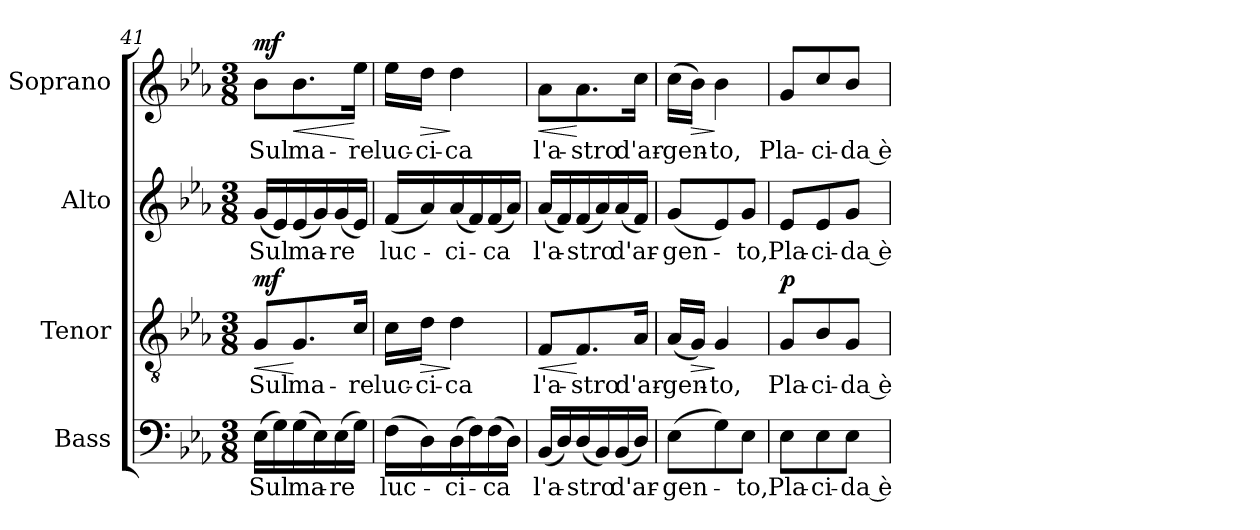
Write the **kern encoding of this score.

**kern	**text	**kern	**text	**dynam	**kern	**text	**kern	**text	**dynam
*part4	*part4	*part3	*part3	*part3	*part2	*part2	*part1	*part1	*part1
*staff4	*staff4	*staff3	*staff3	*staff3	*staff2	*staff2	*staff1	*staff1	*staff1
*I"Bass	*	*I"Tenor	*	*	*I"Alto	*	*I"Soprano	*	*
*I'B.	*	*I'T.	*	*	*I'A.	*	*I'S.	*	*
*clefF4	*	*clefGv2	*	*	*clefG2	*	*clefG2	*	*
*	*	*ITrd7c12	*	*	*	*	*	*	*
*k[b-e-a-]	*	*k[b-e-a-]	*	*	*k[b-e-a-]	*	*k[b-e-a-]	*	*
*E-:	*	*E-:	*	*	*E-:	*	*E-:	*	*
*M3/8	*	*M3/8	*	*	*M3/8	*	*M3/8	*	*
=41	=41	=41	=41	=41	=41	=41	=41	=41	=41
!	!LO:LY:b:color=#000000	!	!	!	!	!	!	!	!
!	!	!	!LO:LY:b:color=#000000	!LO:HP:b	!	!	!	!	!
!	!	!	!	!	!	!LO:LY:b:color=#000000	!	!	!
!	!	!	!	!	!	!	!	!LO:LY:b:color=#000000	!
(16E-i\LL	Sul	8GGi/L	Sul	< mf	(16gi/LL	Sul	8b-i\L	Sul	mf
16Gi\)	.	.	.	.	16e-i/)	.	.	.	.
!	!LO:LY:b:color=#000000	!	!	!	!	!	!	!	!
!	!	!	!LO:LY:b:color=#000000	!	!	!	!	!	!
!	!	!	!	!	!	!LO:LY:b:color=#000000	!	!	!
!	!	!	!	!	!	!	!	!LO:LY:b:color=#000000	!LO:HP:b
(16Gi\	ma-	8.GGi/	ma-	[	(16e-i/	ma-	8.b-i\	ma-	<
16E-i\)	.	.	.	.	16gi/)	.	.	.	.
!	!LO:LY:b:color=#000000	!	!	!	!	!	!	!	!
!	!	!	!	!	!	!LO:LY:b:color=#000000	!	!	!
(16E-i\	-re	.	.	.	(16gi/	-re	.	.	.
!	!	!	!LO:LY:b:color=#000000	!	!	!	!	!	!
!	!	!	!	!	!	!	!	!LO:LY:b:color=#000000	!
16Gi\JJ)	.	16Ci/Jk	-re	.	16e-i/JJ)	.	16ee-i\Jk	-re	[
=42	=42	=42	=42	=42	=42	=42	=42	=42	=42
!	!LO:LY:b:color=#000000	!	!	!	!	!	!	!	!
!	!	!	!LO:LY:b:color=#000000	!	!	!	!	!	!
!	!	!	!	!	!	!LO:LY:b:color=#000000	!	!	!
!	!	!	!	!	!	!	!	!LO:LY:b:color=#000000	!
(16Fi\LL	luc-	16Ci\LL	luc-	.	(16fi/LL	luc-	16ee-i\LL	luc-	.
!	!	!	!LO:LY:b:color=#000000	!LO:HP:b	!	!	!	!	!
!	!	!	!	!	!	!	!	!LO:LY:b:color=#000000	!LO:HP:b
16Di\)	.	16Di\JJ	-ci-	>	16a-i/)	.	16ddi\JJ	-ci-	>
!	!LO:LY:b:color=#000000	!	!	!	!	!	!	!	!
!	!	!	!LO:LY:b:color=#000000	!	!	!	!	!	!
!	!	!	!	!	!	!LO:LY:b:color=#000000	!	!	!
!	!	!	!	!	!	!	!	!LO:LY:b:color=#000000	!
(16Di\	-ci-	4Di\	-ca	]	(16a-i/	-ci-	4ddi\	-ca	]
16Fi\)	.	.	.	.	16fi/)	.	.	.	.
!	!LO:LY:b:color=#000000	!	!	!	!	!	!	!	!
!	!	!	!	!	!	!LO:LY:b:color=#000000	!	!	!
(16Fi\	-ca	.	.	.	(16fi/	-ca	.	.	.
16Di\JJ)	.	.	.	.	16a-i/JJ)	.	.	.	.
!!LO:PB:g=z
=43	=43	=43	=43	=43	=43	=43	=43	=43	=43
!	!LO:LY:b:color=#000000	!	!	!	!	!	!	!	!
!	!	!	!LO:LY:b:color=#000000	!LO:HP:b	!	!	!	!	!
!	!	!	!	!	!	!LO:LY:b:color=#000000	!	!	!
!	!	!	!	!	!	!	!	!LO:LY:b:color=#000000	!LO:HP:b
(16BB-i/LL	l'a-	8FFi/L	l'a-	<	(16a-i/LL	l'a-	8a-i\L	l'a-	<
16Di/)	.	.	.	.	16fi/)	.	.	.	.
!	!LO:LY:b:color=#000000	!	!	!	!	!	!	!	!
!	!	!	!LO:LY:b:color=#000000	!	!	!	!	!	!
!	!	!	!	!	!	!LO:LY:b:color=#000000	!	!	!
!	!	!	!	!	!	!	!	!LO:LY:b:color=#000000	!
(16Di/	-stro	8.FFi/	-stro	[	(16fi/	-stro	8.a-i\	-stro	[
16BB-i/)	.	.	.	.	16a-i/)	.	.	.	.
!	!LO:LY:b:color=#000000	!	!	!	!	!	!	!	!
!	!	!	!	!	!	!LO:LY:b:color=#000000	!	!	!
(16BB-i/	d'ar-	.	.	.	(16a-i/	d'ar-	.	.	.
!	!	!	!LO:LY:b:color=#000000	!	!	!	!	!	!
!	!	!	!	!	!	!	!	!LO:LY:b:color=#000000	!
16Di/JJ)	.	16AA-i/Jk	d'ar-	.	16fi/JJ)	.	16cci\Jk	d'ar-	.
=44	=44	=44	=44	=44	=44	=44	=44	=44	=44
!	!LO:LY:b:color=#000000	!	!	!	!	!	!	!	!
!	!	!	!LO:LY:b:color=#000000	!	!	!	!	!	!
!	!	!	!	!	!	!LO:LY:b:color=#000000	!	!	!
!	!	!	!	!	!	!	!	!LO:LY:b:color=#000000	!
(8E-i\L	-gen-	(16AA-i/LL	-gen-	.	(8gi/L	-gen-	(16cci\LL	-gen-	.
!	!	!	!	!LO:HP:b	!	!	!	!	!LO:HP:b
.	.	16GGi/JJ)	.	>	.	.	16b-i\JJ)	.	>
!	!	!	!LO:LY:b:color=#000000	!	!	!	!	!	!
!	!	!	!	!	!	!	!	!LO:LY:b:color=#000000	!
8Gi\)	.	4GGi/	-to,	]	8e-i/)	.	4b-i\	-to,	]
!	!LO:LY:b:color=#000000	!	!	!	!	!	!	!	!
!	!	!	!	!	!	!LO:LY:b:color=#000000	!	!	!
8E-i\J	-to,	.	.	.	8gi/J	-to,	.	.	.
=45	=45	=45	=45	=45	=45	=45	=45	=45	=45
!	!LO:LY:b:color=#000000	!	!	!	!	!	!	!	!
!	!	!	!LO:LY:b:color=#000000	!	!	!	!	!	!
!	!	!	!	!	!	!LO:LY:b:color=#000000	!	!	!
!	!	!	!	!	!	!	!	!LO:LY:b:color=#000000	!
8E-i\L	Pla-	8GGi/L	Pla-	p	8e-i/L	Pla-	8gi/L	Pla-	.
!	!LO:LY:b:color=#000000	!	!	!	!	!	!	!	!
!	!	!	!LO:LY:b:color=#000000	!	!	!	!	!	!
!	!	!	!	!	!	!LO:LY:b:color=#000000	!	!	!
!	!	!	!	!	!	!	!	!LO:LY:b:color=#000000	!
8E-i\	-ci-	8BB-i/	-ci-	.	8e-i/	-ci-	8cci/	-ci-	.
!	!LO:LY:b:color=#000000	!	!	!	!	!	!	!	!
!	!	!	!LO:LY:b:color=#000000	!	!	!	!	!	!
!	!	!	!	!	!	!LO:LY:b:color=#000000	!	!	!
!	!	!	!	!	!	!	!	!LO:LY:b:color=#000000	!
8E-i\J	-da è	8GGi/J	-da è	.	8gi/J	-da è	8b-i/J	-da è	.
=	=	=	=	=	=	=	=	=	=
*-	*-	*-	*-	*-	*-	*-	*-	*-	*-
